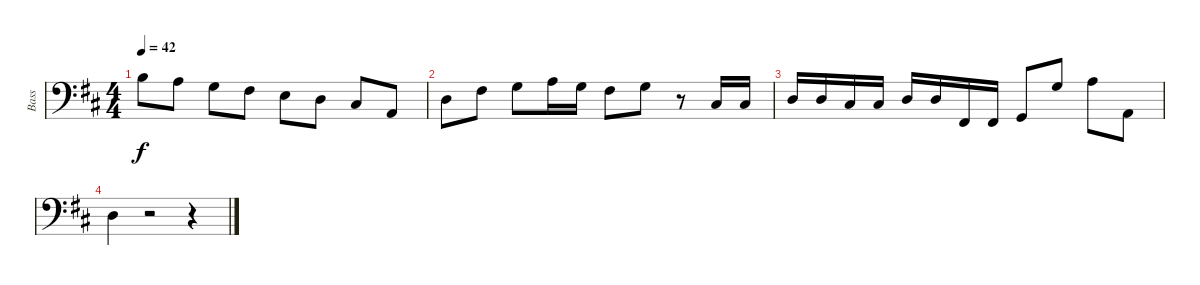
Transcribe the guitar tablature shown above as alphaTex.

\track ("Bass" "Bass") {instrument contrabass}
\staff {score}
\tuning (G2 D2 A1 E1) {hide}
\ts (4 4)
\tempo 42
\clef f4
\ks d
4.1.8{dy f} 2.1.8 0.1.8 4.2.8 2.2.8 0.2.8 4.3.8 0.3.8 |
0.2.8 4.2.8 0.1.8 2.1.16 0.1.16 4.2.8 0.1.8 r.8 4.3.16 4.3.16 |
0.2.16 0.2.16 4.3.16 4.3.16 0.2.16 0.2.16 2.4.16 2.4.16 3.4.8 0.1.8 2.1.8 0.3.8 |
0.2.4 r.2 r.4
